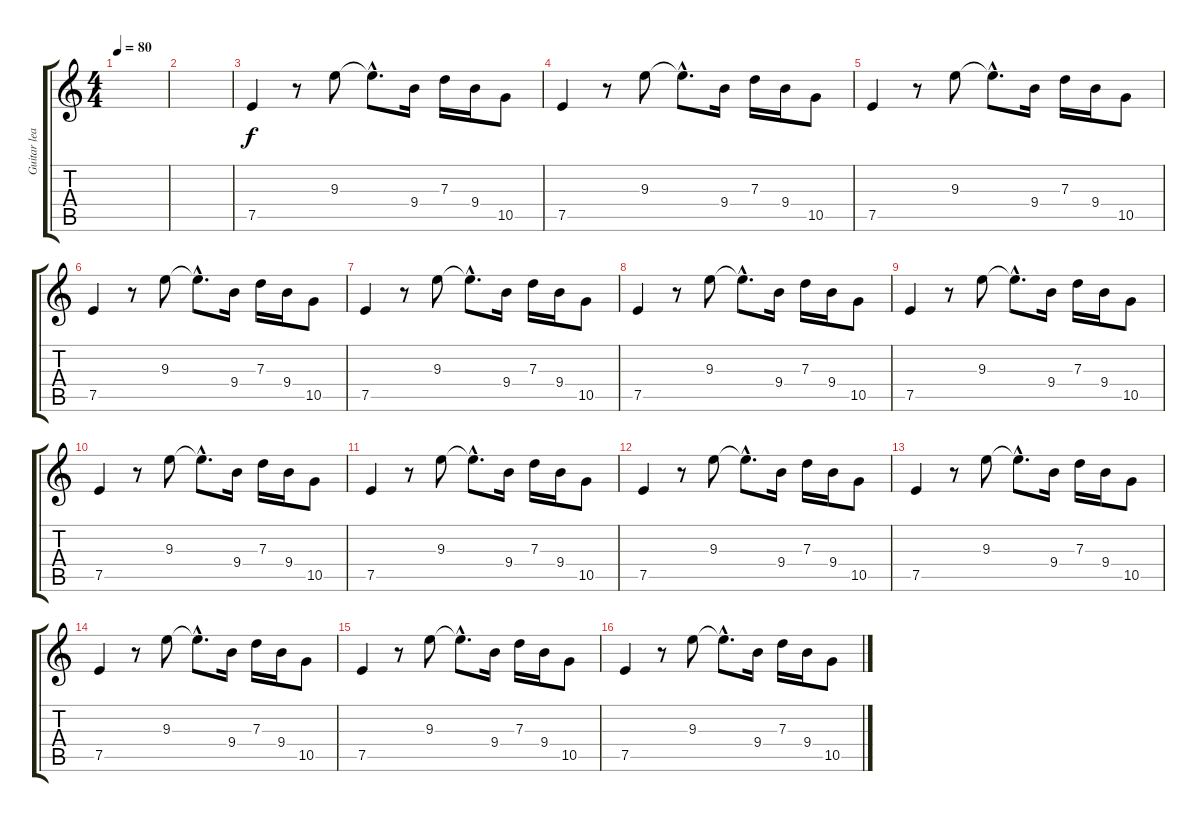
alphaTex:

\track ("Guitar lead" "Guitar lea") {instrument electricguitarmuted}
\staff {score tabs}
\tuning (E4 B3 G3 D3 A2 E2) {hide}
\ts (4 4)
\tempo 80
\clef g2
\ks c
|
|
7.5.4 r.8 9.3.8 9.3{hac t}.8{d} 9.4.16 7.3.16 9.4.16 10.5.8 |
7.5.4 r.8 9.3.8 9.3{hac t}.8{d} 9.4.16 7.3.16 9.4.16 10.5.8 |
7.5.4 r.8 9.3.8 9.3{hac t}.8{d} 9.4.16 7.3.16 9.4.16 10.5.8 |
7.5.4 r.8 9.3.8 9.3{hac t}.8{d} 9.4.16 7.3.16 9.4.16 10.5.8 |
7.5.4 r.8 9.3.8 9.3{hac t}.8{d} 9.4.16 7.3.16 9.4.16 10.5.8 |
7.5.4 r.8 9.3.8 9.3{hac t}.8{d} 9.4.16 7.3.16 9.4.16 10.5.8 |
7.5.4 r.8 9.3.8 9.3{hac t}.8{d} 9.4.16 7.3.16 9.4.16 10.5.8 |
7.5.4 r.8 9.3.8 9.3{hac t}.8{d} 9.4.16 7.3.16 9.4.16 10.5.8 |
7.5.4 r.8 9.3.8 9.3{hac t}.8{d} 9.4.16 7.3.16 9.4.16 10.5.8 |
7.5.4 r.8 9.3.8 9.3{hac t}.8{d} 9.4.16 7.3.16 9.4.16 10.5.8 |
7.5.4 r.8 9.3.8 9.3{hac t}.8{d} 9.4.16 7.3.16 9.4.16 10.5.8 |
7.5.4 r.8 9.3.8 9.3{hac t}.8{d} 9.4.16 7.3.16 9.4.16 10.5.8 |
7.5.4 r.8 9.3.8 9.3{hac t}.8{d} 9.4.16 7.3.16 9.4.16 10.5.8 |
7.5.4 r.8 9.3.8 9.3{hac t}.8{d} 9.4.16 7.3.16 9.4.16 10.5.8
